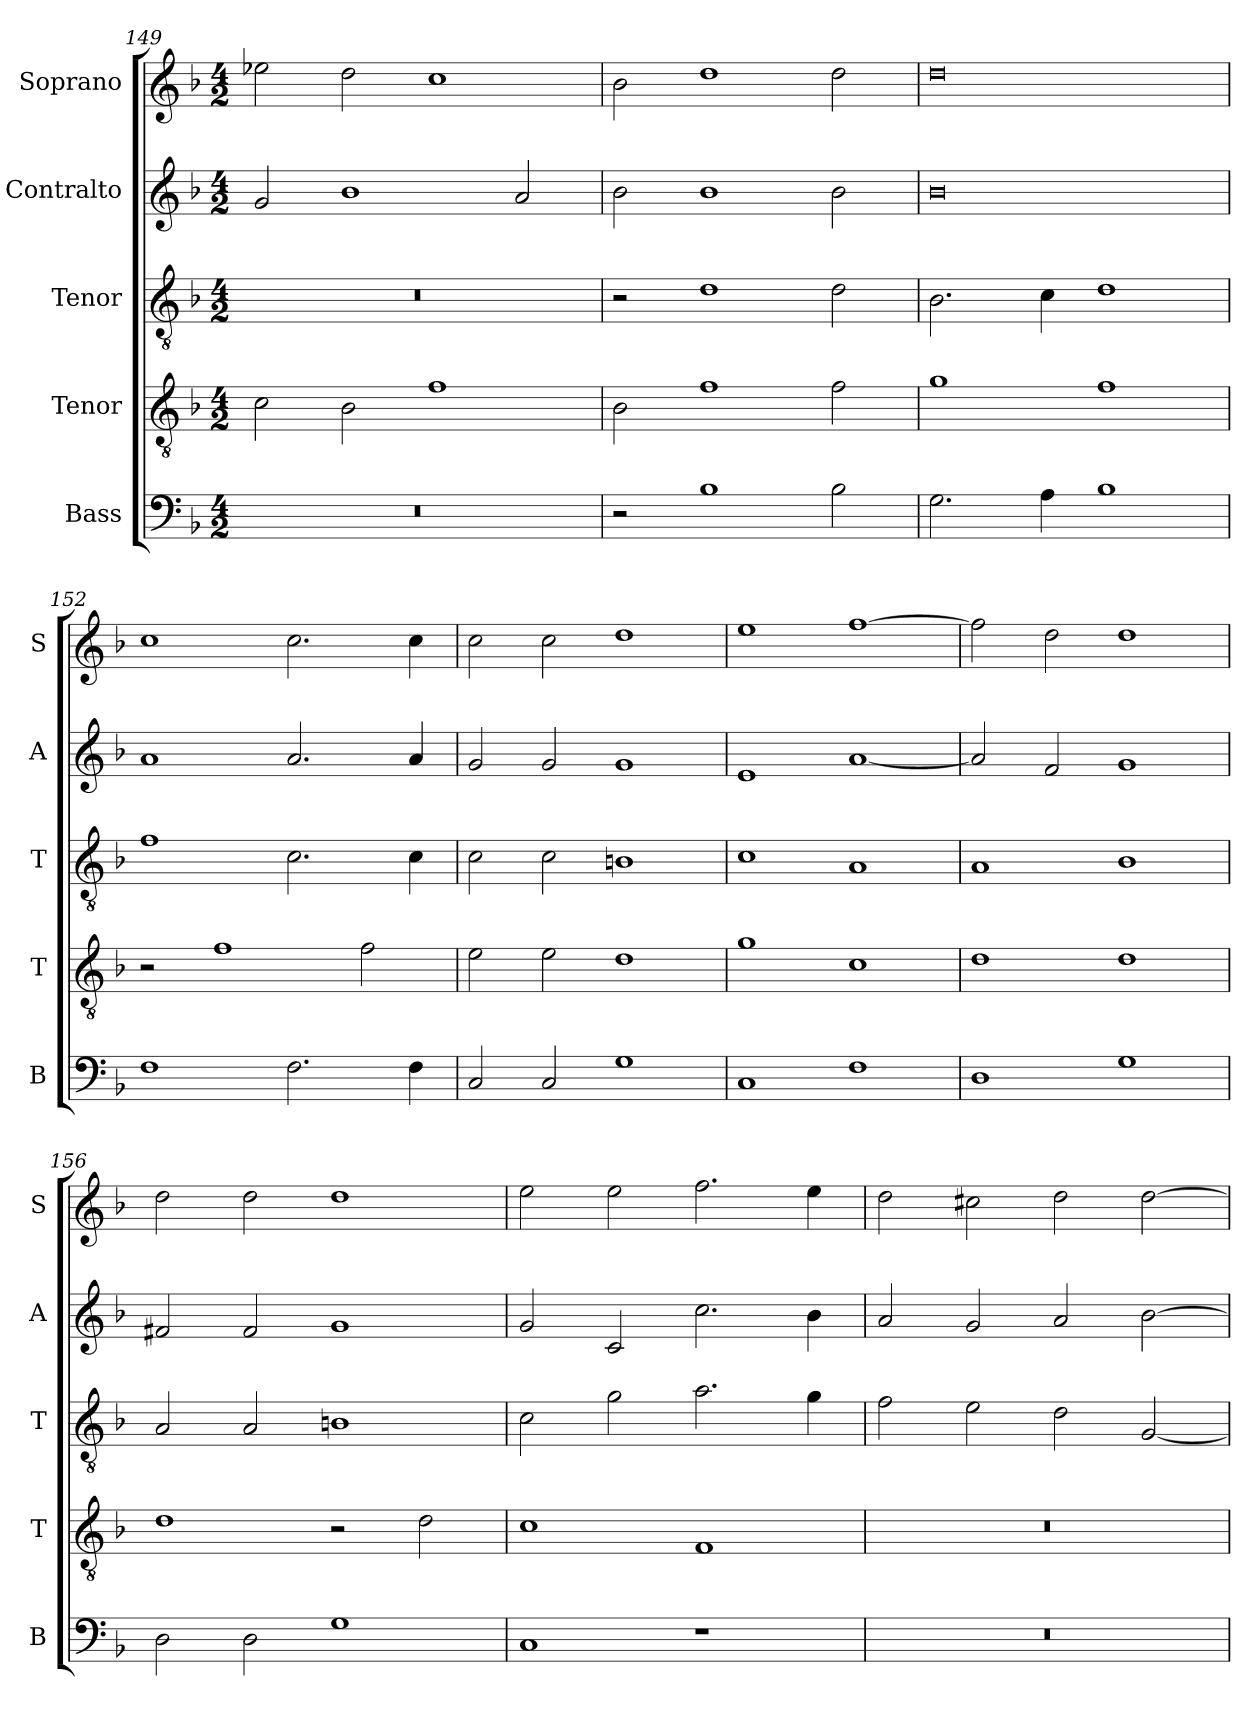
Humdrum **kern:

**kern	**kern	**kern	**kern	**kern
*part5	*part4	*part3	*part2	*part1
*staff5	*staff4	*staff3	*staff2	*staff1
*I"Bass	*I"Tenor	*I"Tenor	*I"Contralto	*I"Soprano
*I'B	*I'T	*I'T	*I'A	*I'S
*clefF4	*clefGv2	*clefGv2	*clefG2	*clefG2
*k[b-]	*k[b-]	*k[b-]	*k[b-]	*k[b-]
*G:dor	*G:dor	*G:dor	*G:dor	*G:dor
*M4/2	*M4/2	*M4/2	*M4/2	*M4/2
=149	=149	=149	=149	=149
0r	2c	0r	2g	2ee-X
.	2B-	.	1b-	2dd
.	1f	.	.	1cc
.	.	.	2a	.
=150	=150	=150	=150	=150
2r	2B-	2r	2b-	2b-
1B-	1f	1d	1b-	1dd
2B-	2f	2d	2b-	2dd
=151	=151	=151	=151	=151
2.G	1g	2.B-	0b-	0dd
4A	.	4c	.	.
1B-	1f	1d	.	.
=152	=152	=152	=152	=152
1F	2r	1f	1a	1cc
.	1f	.	.	.
2.F	.	2.c	2.a	2.cc
.	2f	.	.	.
4F	.	4c	4a	4cc
=153	=153	=153	=153	=153
2C	2e	2c	2g	2cc
2C	2e	2c	2g	2cc
1G	1d	1Bn	1g	1dd
=154	=154	=154	=154	=154
1C	1g	1c	1e	1ee
1F	1c	1A	[1a	[1ff
=155	=155	=155	=155	=155
1D	1d	1A	2a]	2ff]
.	.	.	2f	2dd
1G	1d	1B-	1g	1dd
=156	=156	=156	=156	=156
2D	1d	2A	2f#X	2dd
2D	.	2A	2f#	2dd
1G	2r	1Bn	1g	1dd
.	2d	.	.	.
=157	=157	=157	=157	=157
1C	1c	2c	2g	2ee
.	.	2g	2c	2ee
1r	1F	2.a	2.cc	2.ff
.	.	4g	4b-	4ee
=158	=158	=158	=158	=158
0r	0r	2f	2a	2dd
.	.	2e	2g	2cc#X
.	.	2d	2a	2dd
.	.	[2G	[2b-	[2dd
=	=	=	=	=
*-	*-	*-	*-	*-
